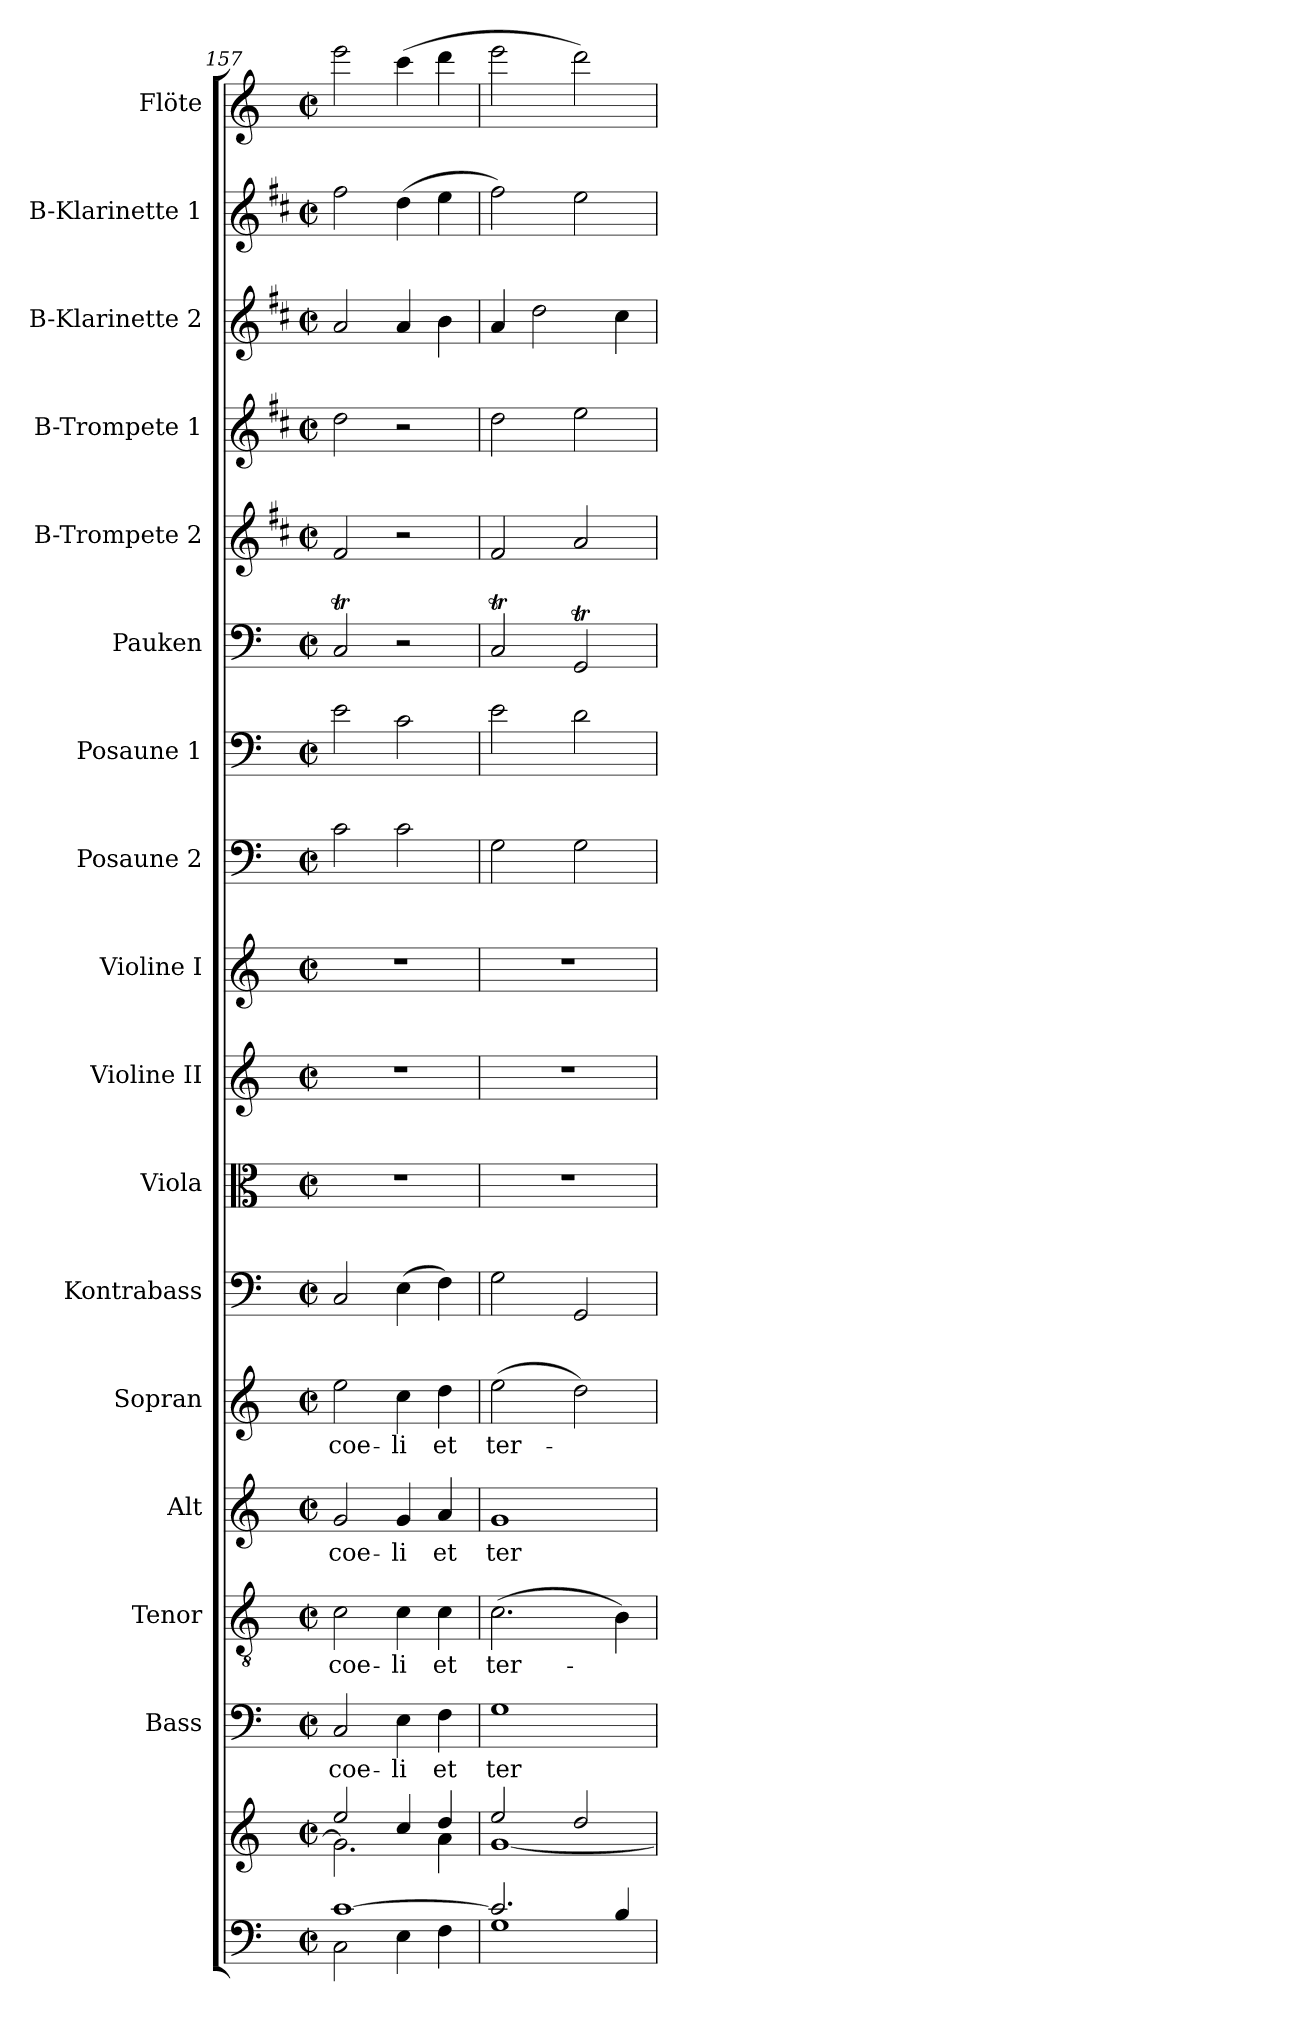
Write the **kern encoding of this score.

**kern	**kern	**kern	**text	**kern	**text	**kern	**text	**kern	**text	**kern	**kern	**kern	**kern	**kern	**kern	**kern	**kern	**kern	**kern	**kern	**kern
*part17	*part17	*part16	*part16	*part15	*part15	*part14	*part14	*part13	*part13	*part12	*part11	*part10	*part9	*part8	*part7	*part6	*part5	*part4	*part3	*part2	*part1
*staff18	*staff17	*staff16	*staff16	*staff15	*staff15	*staff14	*staff14	*staff13	*staff13	*staff12	*staff11	*staff10	*staff9	*staff8	*staff7	*staff6	*staff5	*staff4	*staff3	*staff2	*staff1
*	*	*I"Bass	*	*I"Tenor	*	*I"Alt	*	*I"Sopran	*	*I"Kontrabass	*I"Viola	*I"Violine II	*I"Violine I	*I"Posaune 2	*I"Posaune 1	*I"Pauken	*I"B-Trompete 2	*I"B-Trompete 1	*I"B-Klarinette 2	*I"B-Klarinette 1	*I"Flöte
*	*	*I'B.	*	*I'T.	*	*I'A.	*	*I'S.	*	*I'Kb.	*I'Vla.	*I'Vl. II	*I'Vl. I	*I'Pos. 2	*I'Pos. 1	*I'Pk.	*I'B Trp. 2	*I'B Trp. 1	*I'B Kl. 2	*I'B Kl. 1	*I'Fl.
*clefF4	*clefG2	*clefF4	*	*clefGv2	*	*clefG2	*	*clefG2	*	*clefF4	*clefC3	*clefG2	*clefG2	*clefF4	*clefF4	*clefF4	*clefG2	*clefG2	*clefG2	*clefG2	*clefG2
*	*	*	*	*	*	*	*	*	*	*ITrd7c12	*	*	*	*	*	*	*ITrd1c2	*ITrd1c2	*ITrd1c2	*ITrd1c2	*
*k[]	*k[]	*k[]	*	*k[]	*	*k[]	*	*k[]	*	*k[]	*k[]	*k[]	*k[]	*k[]	*k[]	*k[]	*k[]	*k[]	*k[]	*k[]	*k[]
*C:	*C:	*C:	*	*C:	*	*C:	*	*C:	*	*C:	*C:	*C:	*C:	*C:	*C:	*C:	*C:	*C:	*C:	*C:	*C:
*M2/2	*M2/2	*M2/2	*	*M2/2	*	*M2/2	*	*M2/2	*	*M2/2	*M2/2	*M2/2	*M2/2	*M2/2	*M2/2	*M2/2	*M2/2	*M2/2	*M2/2	*M2/2	*M2/2
*met(c|)	*met(c|)	*met(c|)	*	*met(c|)	*	*met(c|)	*	*met(c|)	*	*met(c|)	*met(c|)	*met(c|)	*met(c|)	*met(c|)	*met(c|)	*met(c|)	*met(c|)	*met(c|)	*met(c|)	*met(c|)	*met(c|)
=157	=157	=157	=157	=157	=157	=157	=157	=157	=157	=157	=157	=157	=157	=157	=157	=157	=157	=157	=157	=157	=157
*^	*^	*	*	*	*	*	*	*	*	*	*	*	*	*	*	*	*	*	*	*	*
!	!	!	!	!	!LO:LY:b	!	!LO:LY:b	!	!LO:LY:b	!	!LO:LY:b	!	!	!	!	!	!	!	!	!	!	!	!
[>1c	2C\	2ee/	2.g\]	2C/	coe-	2c\	coe-	2g/	coe-	2ee\	coe-	2CC/	1r	1r	1r	2c\	2e\	2CT/	2e/	2cc\	2g/	2ee\	2eee\
!	!	!	!	!	!LO:LY:b	!	!LO:LY:b	!	!LO:LY:b	!	!LO:LY:b	!	!	!	!	!	!	!	!	!	!	!	!
.	4E\	4cc/	.	4E\	-li	4c\	-li	4g/	-li	4cc\	-li	(>4EE\	.	.	.	2c\	2c\	2r	2r	2r	4g/	(>4cc\	(>4ccc\
!	!	!	!	!	!LO:LY:b	!	!LO:LY:b	!	!LO:LY:b	!	!LO:LY:b	!	!	!	!	!	!	!	!	!	!	!	!
.	4F\	4dd/	4a\	4F\	et	4c\	et	4a/	et	4dd\	et	4FF\)	.	.	.	.	.	.	.	.	4a\	4dd\	4ddd\
=158	=158	=158	=158	=158	=158	=158	=158	=158	=158	=158	=158	=158	=158	=158	=158	=158	=158	=158	=158	=158	=158	=158	=158
!	!	!	!	!	!LO:LY:b	!	!LO:LY:b	!	!LO:LY:b	!	!LO:LY:b	!	!	!	!	!	!	!	!	!	!	!	!
2.c/]	1G	2ee/	[<1g	1G	ter-	(>2.c\	ter-	1g	ter-	(>2ee\	ter-	2GG\	1r	1r	1r	2G\	2e\	2CT/	2e/	2cc\	4g/	2ee\)	2eee\
.	.	.	.	.	.	.	.	.	.	.	.	.	.	.	.	.	.	.	.	.	2cc\	.	.
.	.	2dd/	.	.	.	.	.	.	.	2dd\)	.	2GGG/	.	.	.	2G\	2d\	2GGT/	2g/	2dd\	.	2dd\	2ddd\)
4B/	.	.	.	.	.	4B\)	.	.	.	.	.	.	.	.	.	.	.	.	.	.	4b\	.	.
*v	*v	*	*	*	*	*	*	*	*	*	*	*	*	*	*	*	*	*	*	*	*	*	*
*	*v	*v	*	*	*	*	*	*	*	*	*	*	*	*	*	*	*	*	*	*	*	*
=	=	=	=	=	=	=	=	=	=	=	=	=	=	=	=	=	=	=	=	=	=
*-	*-	*-	*-	*-	*-	*-	*-	*-	*-	*-	*-	*-	*-	*-	*-	*-	*-	*-	*-	*-	*-
